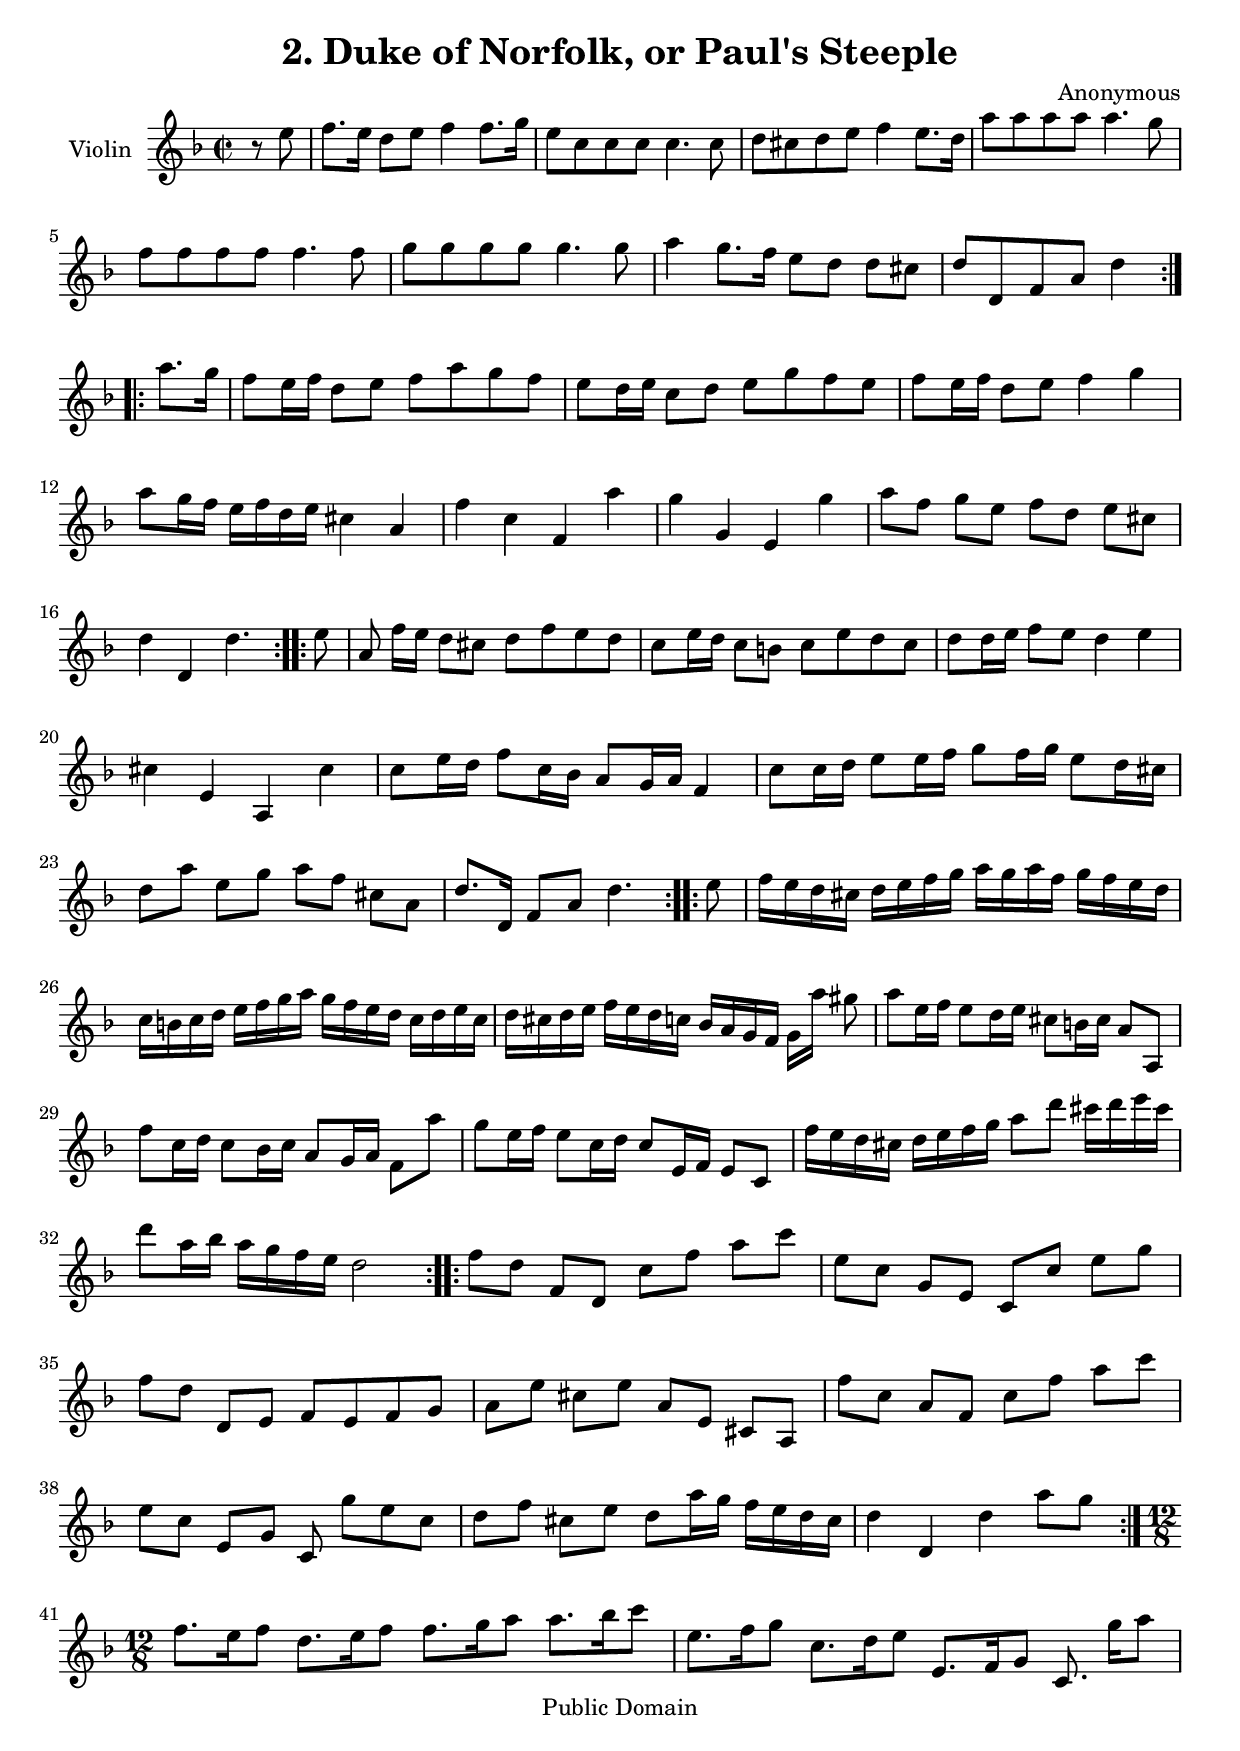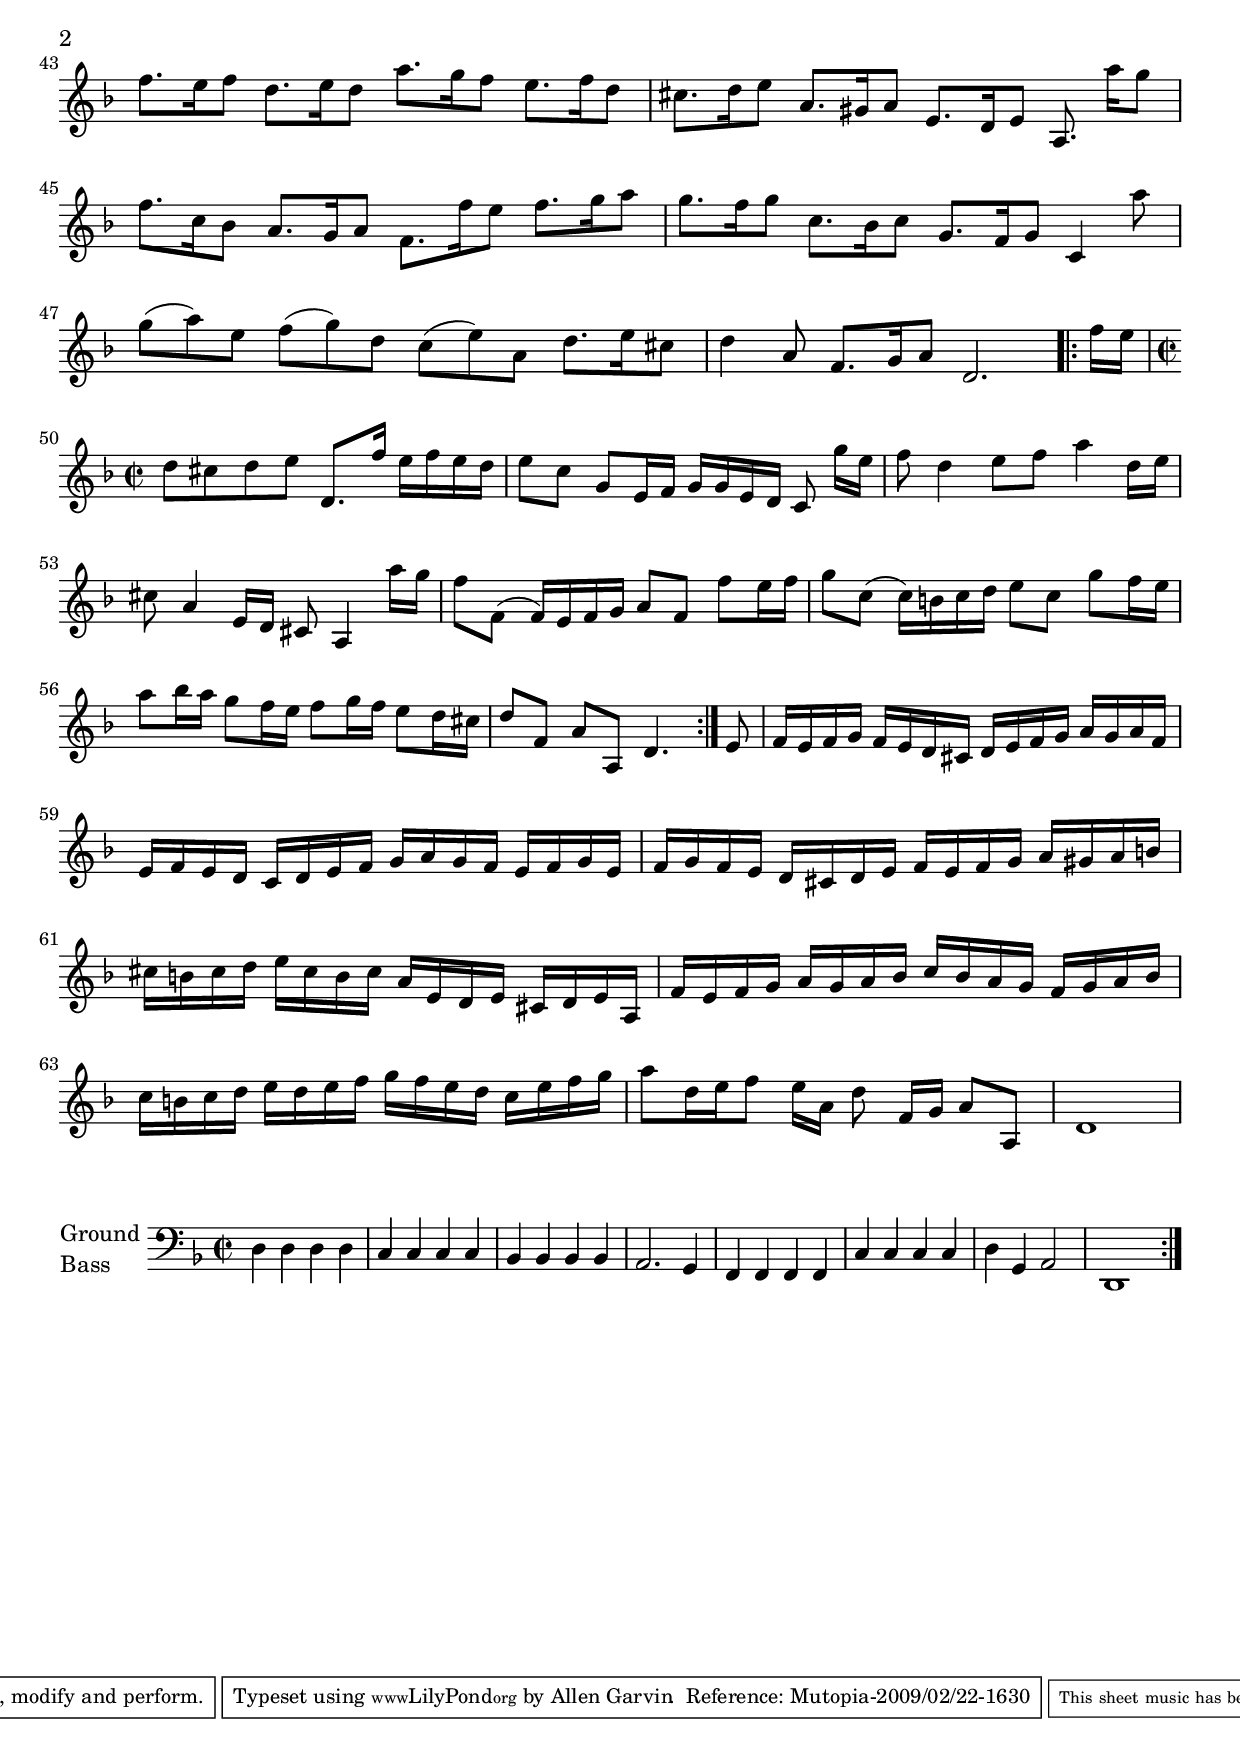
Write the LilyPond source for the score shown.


\header {
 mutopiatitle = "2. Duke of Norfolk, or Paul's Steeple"
 title = \mutopiatitle
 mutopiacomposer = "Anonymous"
 composer = "Anonymous"
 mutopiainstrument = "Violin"
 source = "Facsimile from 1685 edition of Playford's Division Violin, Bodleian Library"
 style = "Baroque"
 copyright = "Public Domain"
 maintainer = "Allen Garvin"
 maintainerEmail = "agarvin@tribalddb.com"
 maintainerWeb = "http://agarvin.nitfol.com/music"
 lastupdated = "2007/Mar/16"
 filename = "division-violin-02.ly"
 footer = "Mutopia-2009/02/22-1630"
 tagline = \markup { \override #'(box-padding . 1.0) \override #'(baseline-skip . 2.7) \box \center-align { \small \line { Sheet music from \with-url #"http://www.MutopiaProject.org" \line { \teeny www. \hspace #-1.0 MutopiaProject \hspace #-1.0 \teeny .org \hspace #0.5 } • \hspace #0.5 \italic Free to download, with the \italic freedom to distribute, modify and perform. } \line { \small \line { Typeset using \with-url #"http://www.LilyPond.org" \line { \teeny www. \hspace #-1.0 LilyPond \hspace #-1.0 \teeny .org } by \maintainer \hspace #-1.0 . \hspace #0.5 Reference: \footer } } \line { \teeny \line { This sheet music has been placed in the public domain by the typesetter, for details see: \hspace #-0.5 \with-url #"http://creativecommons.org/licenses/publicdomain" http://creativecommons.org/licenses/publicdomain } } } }
}

\version "2.10.0"
\include "english.ly"

violin =  \relative c'' {
  \clef "treble"
  \key d \minor 
  \time 2/2 

  \repeat "volta" 2 { 
    \partial 4 r8 e |         \noBreak
    f8.[ e16] d8[ e] f4 f8.[ g16] |
    e8[ c c c] c4. c8 |
    d[ cs d e] f4 e8.[ d16] |
    a'8[ a a a] a4. g8 | \break
    f[ f f f ] f4. f8 |
    g[ g g g ] g4. g8 |
    a4 g8.[ f16] e8[ d ] d[ cs ] |
    d8 [d, f a] d4 
  }
  \repeat "volta" 2 {
    a'8.[ g16] |
    f8[ e16 f] d8[ e] f[ a g f] | 
    e[ d16 e] c8[ d] e[ g f e] |
    f8[ e16 f] d8[ e] f4 g |
    a8[ g16 f] e[ f d e] cs4 a |
    f' c f, a' |
    g g, e g' |
    a8[ f] g[ e] f[ d] e[ cs] |
    d4 d, d'4.
  }
  \repeat "volta" 2 {
    e8 |
    a, f'16[ e] d8[ cs] d[ f e d] |
    c8[ e16 d] c8[ b] c[ e d c] |
    d8[ d16 e] f8[ e] d4 e |
    cs e, a, cs' |
    c8[ e16 d] f8[ c16 bf] a8[ g16 a] f4 |
    c'8[ c16 d] e8[ e16 f] g8[ f16 g] e8[ d16 cs] |
    d8[ a'] e[ g] a[ f] cs[ a] |
    d8.[ d,16] f8[ a] d4.
  }  
  \repeat "volta" 2 {
    e8 |
    f16[ e d cs] d[ e f g] a[ g a f] g[ f e d] |
    c[ b c d] e[ f g a] g[ f e d] c[ d e c] |
    d[ cs d e] f[ e d c] bf[ a g f] g[ a'] gs8 |
    a[ e16 f] e8[ d16 e] cs8[ b16 cs] a8[ a,] |
    f''[ c16 d] c8[ bf16 c] a8[ g16 a] f8[ a'] |
    g[ e16 f] e8[ c16 d] c8[ e,16 f] e8[ c] |
    f'16[ e d cs] d[ e f g] a8[ d] cs16[ d e cs] |
    d8[ a16 bf] a[ g f e] d2 |
  }
  \repeat "volta" 2 {
    f8[ d] f,[ d] c'[ f] a[ c] |
    e,[ c] g[ e] c[ c'] e[ g] |
    f[ d] d,[ e] f[ e f g] |
    a[ e'] cs[ e] a,[ e] cs[ a] |
    f''[ c] a[ f] c'[ f] a[ c] |
    e,[ c] e,[ g] c, g''[ e c] |
    d[ f] cs[ e] d[ a'16 g] f[ e d cs] |
    d4 d, d' a'8[ g] | \break
  }
  \time 12/8
  f8.[ e16 f8] d8.[ e16 f8] f8.[ g16 a8] a8.[ bf16 c8] |
  e,8.[ f16 g8] c,8.[ d16 e8] e,8.[ f16 g8] c,8. g''16[ a8]  |
  f8.[ e16 f8] d8.[ e16 d8] a'8.[ g16 f8] e8.[ f16 d8] | 
  cs8.[ d16 e8] a,8.[ gs16 a8] e8.[ d16 e8] a,8. a''16[ g8] |
  f8.[ c16 bf8] a8.[ g16 a8] f8.[ f'16 e8] f8.[ g16 a8] |
  g8.[ f16 g8] c,8.[ bf16 c8] g8.[ f16 g8] c,4 a''8 |
  g[( a) e] f[( g) d] c[( e) a,] d8.[ e16 cs8] |
  d4 a8 f8.[ g16 a8] d,2. |
  \repeat "volta" 2 {
    \partial 8 f'16[ e] |
    \time 2/2
    d8[ cs d e] d,8. f'16 e[ f e d] |
    e8[ c] g[ e16 f] g[ g e d] c8 g''16[ e] |
    f8 d4 e8[ f] a4 d,16[ e] |
    cs8 a4 e16[ d] cs8 a4 a''16[ g] |
    f8 f,( f16)[ e f g] a8[ f] f'[ e16 f] |
    g8 c,( c16)[ b c d] e8[ c] g'[ f16 e] |
    a8[ bf16 a] g8[ f16 e] f8[ g16 f] e8[ d16 cs] |
    d8[ f,] a[ a,] d4. 
  }
  e8 |
  f16[ e f g] f[ e d cs] d[ e f g] a[ g a f] |
  e[ f e d] c[ d e f] g[ a g f] e[ f g e] |
  f[ g f e] d[ cs d e] f[ e f g] a[ gs a b] |
  cs[ b cs d] e[ cs b cs] a[ e d e] cs[ d e a,] |
  f'[ e f g] a[ g a bf] c[ bf a g] f[ g a bf] |
  c[ b c d] e[ d e f] g[ f e d] c[ e f g] |
  a8[ d,16 e f8] e16[ a,] d8 f,16[ g] a8[ a,] |
  d1 ||
    
}

groundbass =  \relative c' {
  \key d \minor
  \time 2/2 
  \clef "bass"

  \repeat "volta" 16 {
    d,4 d d d | c c c c | bf bf bf bf | a2. g4 | f f f f | c' c c c |
    d g, a2 | d,1 | \break
  }
}

\book {

\score {
   \context GrandStaff << 
    \context Staff = "one" <<
      \set Staff.instrumentName = \markup { "Violin" }
      \violin
    >>
  >>

  \layout{ }

  
  \midi {
    \context {
      \Score
      tempoWholesPerMinute = #(ly:make-moment 110 4)
      }
    }
}

\score {
   \context GrandStaff << 
    \context Staff = "one" <<
      \set Staff.instrumentName = \markup { \column { Ground Bass } }
      \groundbass
    >>
  >>

  \layout{ }

  
  \midi {
    \context {
      \Score
      tempoWholesPerMinute = #(ly:make-moment 110 4)
      }
    }
}

}
